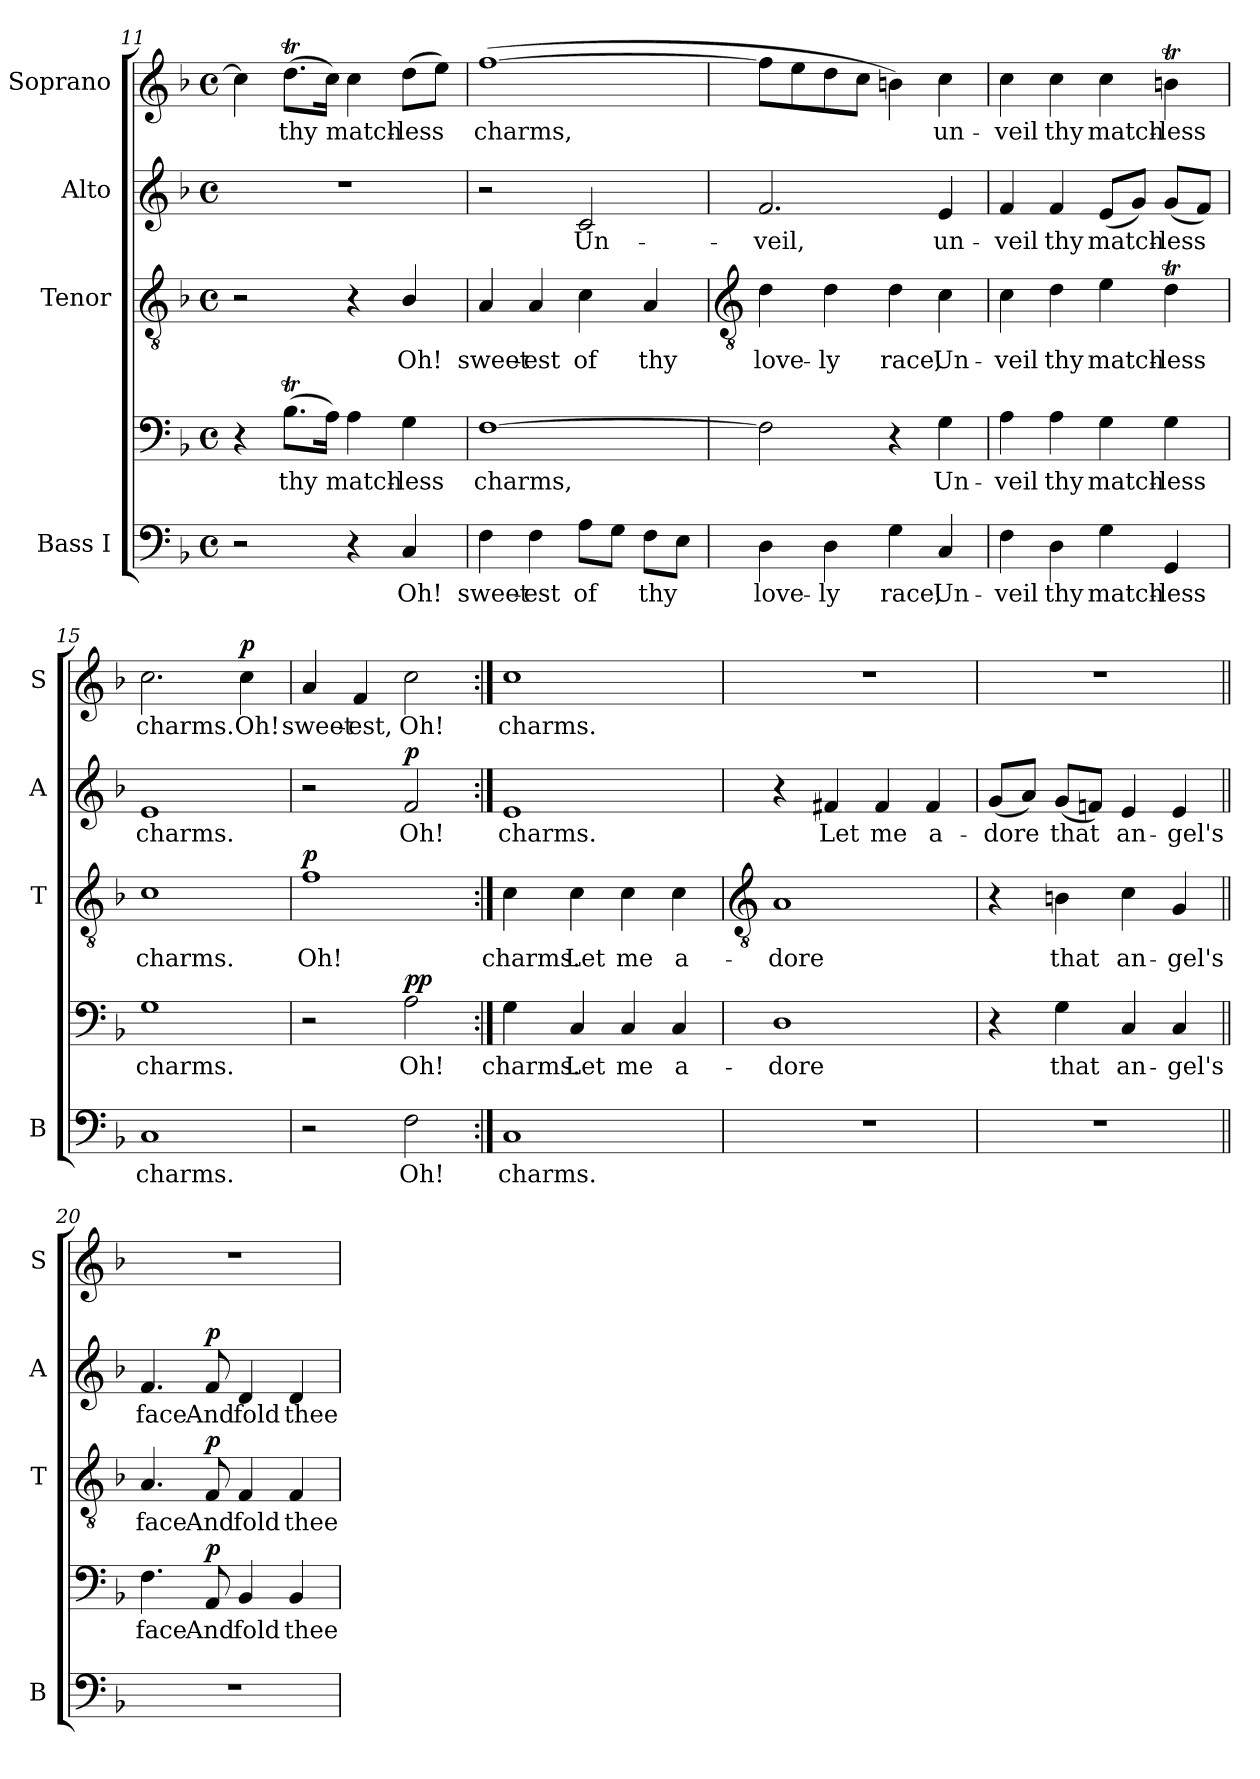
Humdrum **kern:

**kern	**text	**kern	**text	**dynam	**kern	**text	**dynam	**kern	**text	**dynam	**kern	**text	**dynam
*part4	*part4	*part4	*part4	*part4	*part3	*part3	*part3	*part2	*part2	*part2	*part1	*part1	*part1
*staff5	*staff5	*staff4	*staff4	*staff4/5	*staff3	*staff3	*staff3	*staff2	*staff2	*staff2	*staff1	*staff1	*staff1
*I"Bass I	*	*	*	*	*I"Tenor	*	*	*I"Alto	*	*	*I"Soprano	*	*
*I'B	*	*	*	*	*I'T	*	*	*I'A	*	*	*I'S	*	*
*clefF4	*	*clefF4	*	*	*clefGv2	*	*	*clefG2	*	*	*clefG2	*	*
*k[b-]	*	*k[b-]	*	*	*k[b-]	*	*	*k[b-]	*	*	*k[b-]	*	*
*F:	*	*F:	*	*	*F:	*	*	*F:	*	*	*F:	*	*
*M4/4	*	*M4/4	*	*	*M4/4	*	*	*M4/4	*	*	*M4/4	*	*
*met(c)	*	*met(c)	*	*	*met(c)	*	*	*met(c)	*	*	*met(c)	*	*
=11	=11	=11	=11	=11	=11	=11	=11	=11	=11	=11	=11	=11	=11
2r	.	4r	.	.	2r	.	.	1r	.	.	4cc]	.	.
!	!	!	!LO:LY:b	!	!	!	!	!	!	!	!	!LO:LY:b	!
.	.	(>8.B-TL	thy	.	.	.	.	.	.	.	(>8.ddTL	thy	.
.	.	16AJ)	.	.	.	.	.	.	.	.	16ccJ)	.	.
!	!	!	!LO:LY:b	!	!	!	!	!	!	!	!	!LO:LY:b	!
4r	.	4A	match-	.	4r	.	.	.	.	.	4cc	match-	.
!	!LO:LY:b	!	!LO:LY:b	!	!	!LO:LY:b	!	!	!	!	!	!LO:LY:b	!
4C	Oh!	4G	-less	.	4B-/	Oh!	.	.	.	.	(>8ddL	-less	.
.	.	.	.	.	.	.	.	.	.	.	8eeJ)	.	.
=12	=12	=12	=12	=12	=12	=12	=12	=12	=12	=12	=12	=12	=12
!	!LO:LY:b	!	!LO:LY:b	!	!	!LO:LY:b	!	!	!	!	!	!LO:LY:b	!
4F	sweet-	[1F	charms,	.	4A	sweet-	.	2r	.	.	(>[1ff	charms,	.
!	!LO:LY:b	!	!	!	!	!LO:LY:b	!	!	!	!	!	!	!
4F	-est	.	.	.	4A	-est	.	.	.	.	.	.	.
!	!LO:LY:b	!	!	!	!	!LO:LY:b	!	!	!LO:LY:b	!	!	!	!
8AL	of	.	.	.	4c	of	.	2c	Un-	.	.	.	.
8GJ	.	.	.	.	.	.	.	.	.	.	.	.	.
!	!LO:LY:b	!	!	!	!	!LO:LY:b	!	!	!	!	!	!	!
8FL	thy	.	.	.	4A	thy	.	.	.	.	.	.	.
8EJ	.	.	.	.	.	.	.	.	.	.	.	.	.
!!LO:LB:g=z
=13	=13	=13	=13	=13	=13	=13	=13	=13	=13	=13	=13	=13	=13
*	*	*	*	*	*clefGv2	*	*	*	*	*	*	*	*
!	!LO:LY:b	!	!	!	!	!LO:LY:b	!	!	!LO:LY:b	!	!	!	!
4D	-love-	2F]	.	.	4d	love-	.	2.f	-veil,	.	8ffL]	.	.
.	.	.	.	.	.	.	.	.	.	.	8ee	.	.
!	!LO:LY:b	!	!	!	!	!LO:LY:b	!	!	!	!	!	!	!
4D	-ly	.	.	.	4d	-ly	.	.	.	.	8dd	.	.
.	.	.	.	.	.	.	.	.	.	.	8ccJ	.	.
!	!LO:LY:b	!	!	!	!	!LO:LY:b	!	!	!	!	!	!	!
4G	race,	4r	.	.	4d	race,	.	.	.	.	4bn)	.	.
!	!LO:LY:b	!	!LO:LY:b	!	!	!LO:LY:b	!	!	!LO:LY:b	!	!	!LO:LY:b	!
4C	Un-	4G	Un-	.	4c	Un-	.	4e	un-	.	4cc	un-	.
=14	=14	=14	=14	=14	=14	=14	=14	=14	=14	=14	=14	=14	=14
!	!LO:LY:b	!	!LO:LY:b	!	!	!LO:LY:b	!	!	!LO:LY:b	!	!	!LO:LY:b	!
4F	veil	4A	-veil	.	4c	-veil	.	4f	-veil	.	4cc	-veil	.
!	!LO:LY:b	!	!LO:LY:b	!	!	!LO:LY:b	!	!	!LO:LY:b	!	!	!LO:LY:b	!
4D	thy	4A	thy	.	4d	thy	.	4f	thy	.	4cc	thy	.
!	!LO:LY:b	!	!LO:LY:b	!	!	!LO:LY:b	!	!	!LO:LY:b	!	!	!LO:LY:b	!
4G	match-	4G	match-	.	4e	match-	.	(<8eL	match-	.	4cc	match-	.
.	.	.	.	.	.	.	.	8gJ)	.	.	.	.	.
!	!LO:LY:b	!	!LO:LY:b	!	!	!LO:LY:b	!	!	!LO:LY:b	!	!	!LO:LY:b	!
4GG	-less	4G	-less	.	4dT	-less	.	(<8gL	less	.	4bnt	-less	.
.	.	.	.	.	.	.	.	8fJ)	.	.	.	.	.
=15	=15	=15	=15	=15	=15	=15	=15	=15	=15	=15	=15	=15	=15
!	!LO:LY:b	!	!LO:LY:b	!	!	!LO:LY:b	!	!	!LO:LY:b	!	!	!LO:LY:b	!
1C	charms.	1G	charms.	.	1c	charms.	.	1e	charms.	.	2.cc	charms.	.
!	!	!	!	!	!	!	!	!	!	!	!	!LO:LY:b	!LO:DY:b
.	.	.	.	.	.	.	.	.	.	.	4cc	Oh!	p
=16	=16	=16	=16	=16	=16	=16	=16	=16	=16	=16	=16	=16	=16
!	!	!	!	!	!	!LO:LY:b	!LO:DY:b	!	!	!	!	!LO:LY:b	!
2r	.	2r	.	.	1f	Oh!	p	2r	.	.	4a	sweet-	.
!	!	!	!	!	!	!	!	!	!	!	!	!LO:LY:b	!
.	.	.	.	.	.	.	.	.	.	.	4f	-est,	.
!	!LO:LY:b	!	!LO:LY:b	!LO:DY:b=2	!	!	!	!	!LO:LY:b	!	!	!LO:LY:b	!
!	!	!	!	!LO:DY:n=1:b	!	!	!	!	!	!LO:DY:b	!	!	!
2F	Oh!	2A	Oh!	p p	.	.	.	2f	Oh!	p	2cc	Oh!	.
=17:|!	=17:|!	=17:|!	=17:|!	=17:|!	=17:|!	=17:|!	=17:|!	=17:|!	=17:|!	=17:|!	=17:|!	=17:|!	=17:|!
!	!LO:LY:b	!	!LO:LY:b	!	!	!LO:LY:b	!	!	!LO:LY:b	!	!	!LO:LY:b	!
1C	-charms.	4G	charms.	.	4c	charms.	.	1e	charms.	.	1cc	charms.	.
!	!	!	!LO:LY:b	!	!	!LO:LY:b	!	!	!	!	!	!	!
.	.	4C	Let	.	4c	Let	.	.	.	.	.	.	.
!	!	!	!LO:LY:b	!	!	!LO:LY:b	!	!	!	!	!	!	!
.	.	4C	me	.	4c	me	.	.	.	.	.	.	.
!	!	!	!LO:LY:b	!	!	!LO:LY:b	!	!	!	!	!	!	!
.	.	4C	a-	.	4c	a-	.	.	.	.	.	.	.
!!LO:LB:g=z
=18	=18	=18	=18	=18	=18	=18	=18	=18	=18	=18	=18	=18	=18
*	*	*	*	*	*clefGv2	*	*	*	*	*	*	*	*
!	!	!	!LO:LY:b	!	!	!LO:LY:b	!	!	!	!	!	!	!
1r	.	1D	dore	.	1A	-dore	.	4r	.	.	1r	.	.
!	!	!	!	!	!	!	!	!	!LO:LY:b	!	!	!	!
.	.	.	.	.	.	.	.	4f#X	Let	.	.	.	.
!	!	!	!	!	!	!	!	!	!LO:LY:b	!	!	!	!
.	.	.	.	.	.	.	.	4f#	me	.	.	.	.
!	!	!	!	!	!	!	!	!	!LO:LY:b	!	!	!	!
.	.	.	.	.	.	.	.	4f#	a-	.	.	.	.
=19	=19	=19	=19	=19	=19	=19	=19	=19	=19	=19	=19	=19	=19
!	!	!	!	!	!	!	!	!	!LO:LY:b	!	!	!	!
1r	.	4r	.	.	4r	.	.	(<8gL	-dore	.	1r	.	.
.	.	.	.	.	.	.	.	8aJ)	.	.	.	.	.
!	!	!	!LO:LY:b	!	!	!LO:LY:b	!	!	!LO:LY:b	!	!	!	!
.	.	4G	that	.	4Bn	that	.	(<8gL	that	.	.	.	.
.	.	.	.	.	.	.	.	8fnJ)	.	.	.	.	.
!	!	!	!LO:LY:b	!	!	!LO:LY:b	!	!	!LO:LY:b	!	!	!	!
.	.	4C	an-	.	4c	an-	.	4e	an-	.	.	.	.
!	!	!	!LO:LY:b	!	!	!LO:LY:b	!	!	!LO:LY:b	!	!	!	!
.	.	4C	-gel's	.	4G	-gel's	.	4e	-gel's	.	.	.	.
=20||	=20||	=20||	=20||	=20||	=20||	=20||	=20||	=20||	=20||	=20||	=20||	=20||	=20||
!	!	!	!LO:LY:b	!	!	!LO:LY:b	!	!	!LO:LY:b	!	!	!	!
1r	.	4.F	face	.	4.A/	face	.	4.f	face	.	1r	.	.
!	!	!	!LO:LY:b	!LO:DY:b	!	!LO:LY:b	!LO:DY:b	!	!LO:LY:b	!LO:DY:b	!	!	!
.	.	8AA	And	p	8F	And	p	8f	And	p	.	.	.
!	!	!	!LO:LY:b	!	!	!LO:LY:b	!	!	!LO:LY:b	!	!	!	!
.	.	4BB-	fold	.	4F	fold	.	4d	fold	.	.	.	.
!	!	!	!LO:LY:b	!	!	!LO:LY:b	!	!	!LO:LY:b	!	!	!	!
.	.	4BB-	thee	.	4F	thee	.	4d	thee	.	.	.	.
=	=	=	=	=	=	=	=	=	=	=	=	=	=
*-	*-	*-	*-	*-	*-	*-	*-	*-	*-	*-	*-	*-	*-
